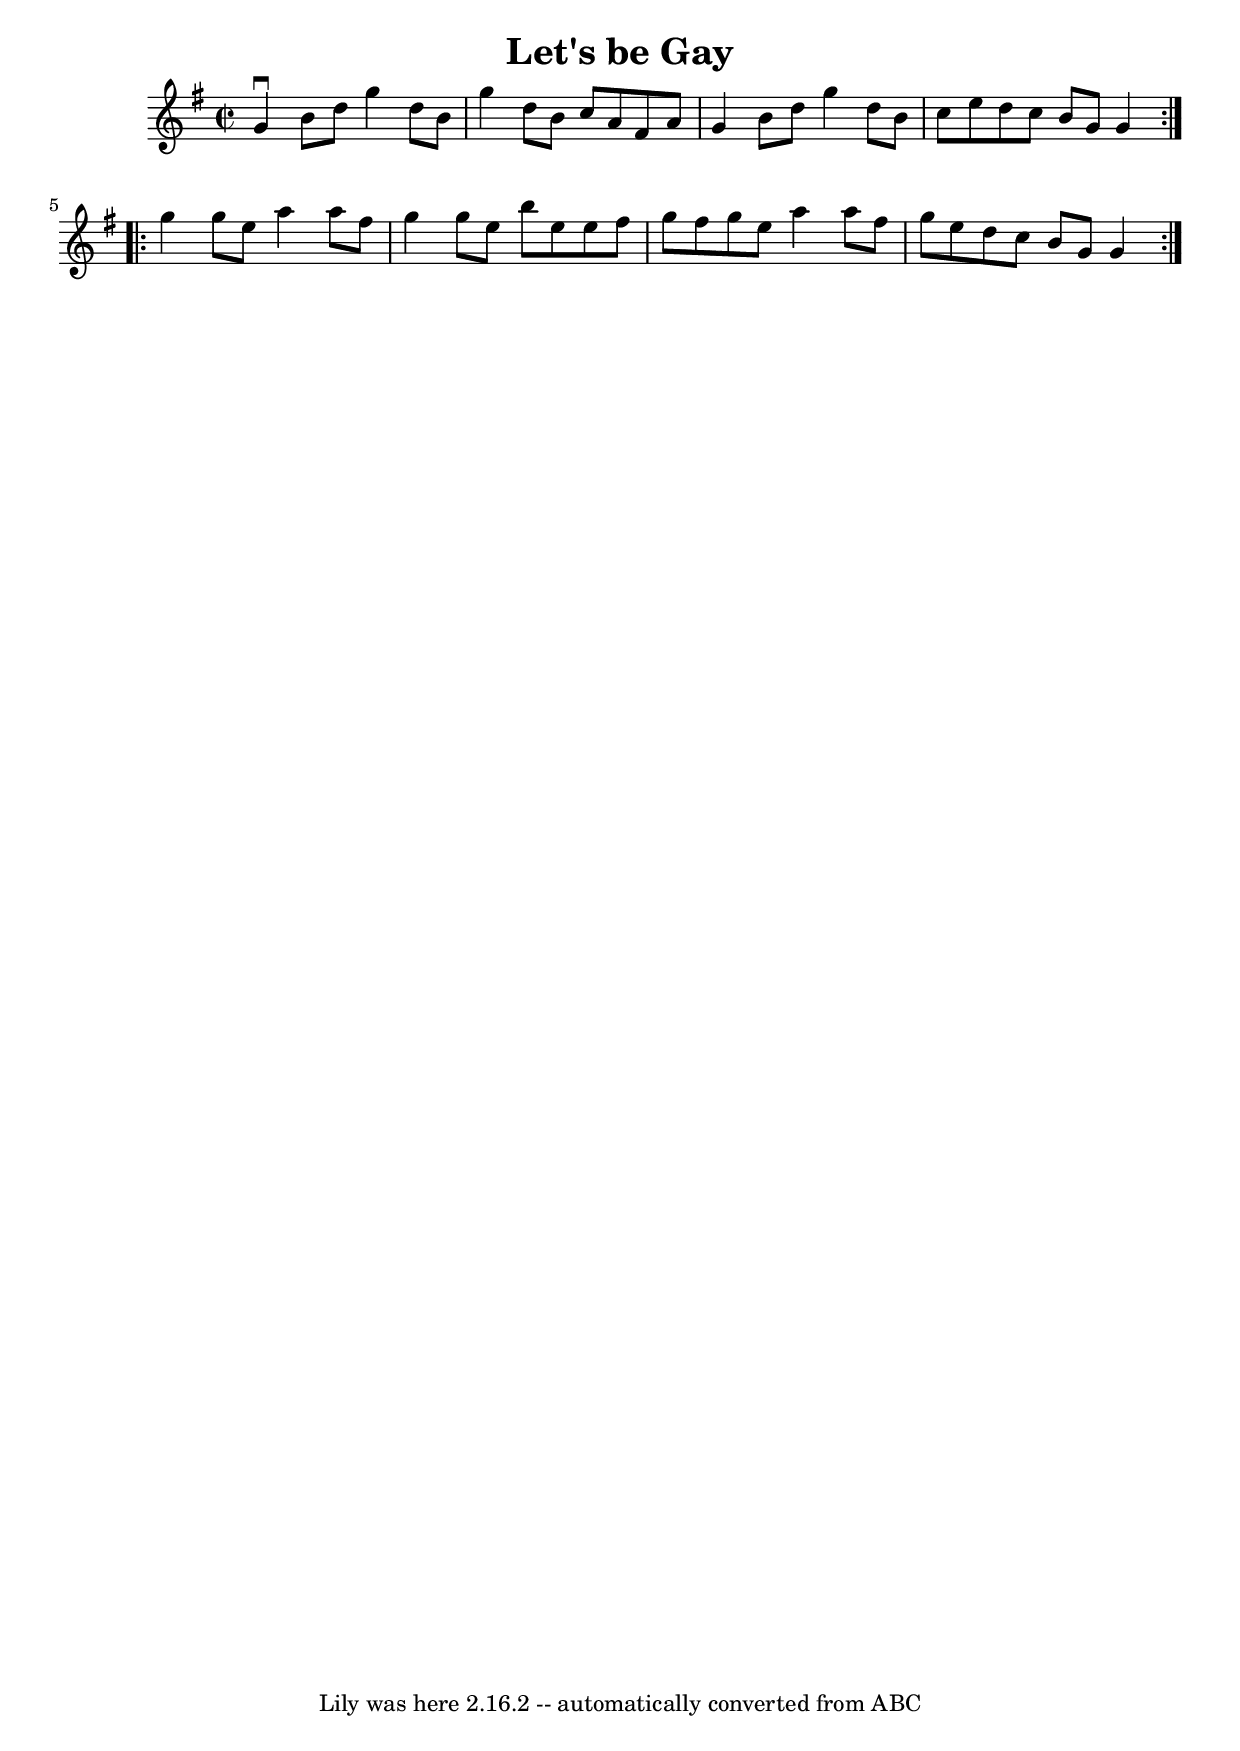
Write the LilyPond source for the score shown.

\version "2.7.40"
\header {
	book = "Ryan's Mammoth Collection"
	crossRefNumber = "1"
	footnotes = "\\\\163"
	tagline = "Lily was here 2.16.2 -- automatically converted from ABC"
	title = "Let's be Gay"
}
voicedefault =  {
\set Score.defaultBarType = "empty"

\repeat volta 2 {
\override Staff.TimeSignature #'style = #'C
 \time 2/2 \key g \major g'4^\downbow b'8 d''8 g''4 d''8 b'8   
 |
 g''4 d''8 b'8 c''8 a'8 fis'8 a'8    |
   
g'4 b'8 d''8 g''4 d''8 b'8    |
 c''8 e''8 d''8    
c''8 b'8 g'8 g'4    } \repeat volta 2 { g''4 g''8 e''8    
a''4 a''8 fis''8    |
 g''4 g''8 e''8 b''8 e''8    
e''8 fis''8    |
 g''8 fis''8 g''8 e''8 a''4 a''8    
fis''8    |
 g''8 e''8 d''8 c''8 b'8 g'8 g'4    }   
}

\score{
    <<

	\context Staff="default"
	{
	    \voicedefault 
	}

    >>
	\layout {
	}
	\midi {}
}
